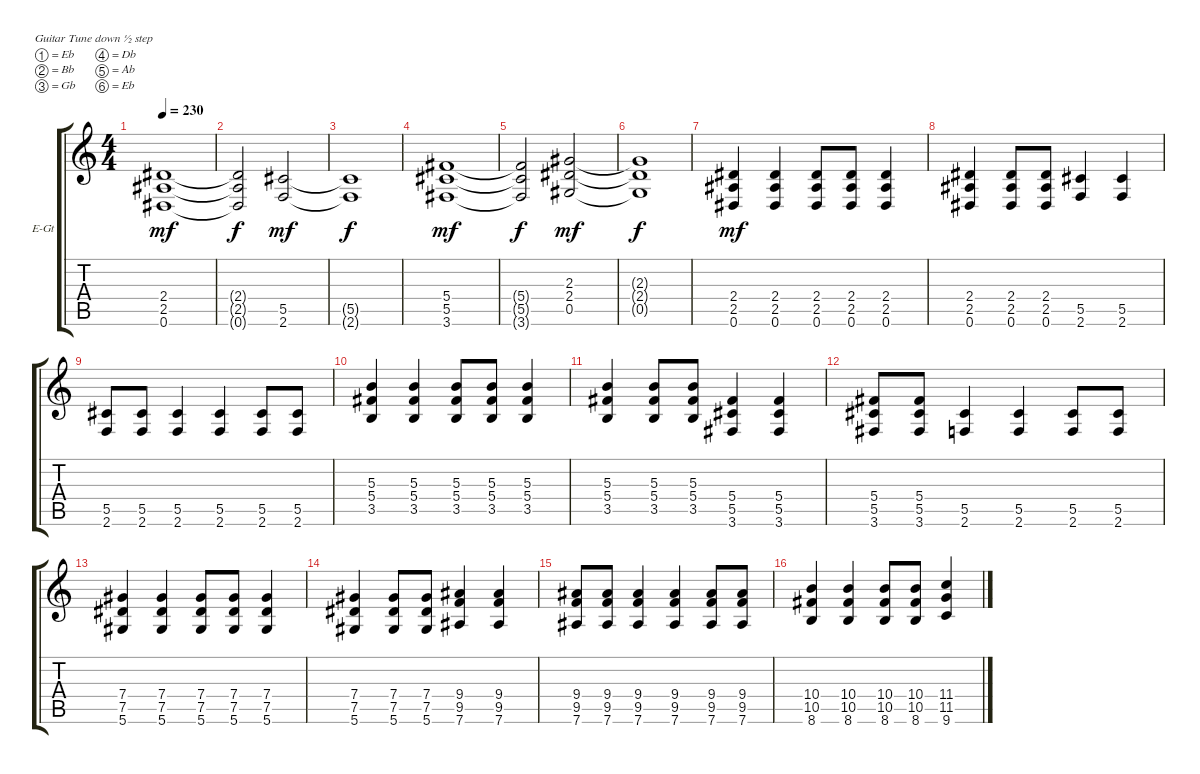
\bracketExtendMode groupsimilarinstruments
\firstSystemTrackNameOrientation horizontal
\otherSystemsTrackNameOrientation horizontal
\track ("Jonny Rocker" "E-Gt") {instrument distortionguitar}
\staff {score tabs}
\tuning (Eb4 Bb3 Gb3 Db3 Ab2 Eb2)
\ts (4 4)
\tempo 230
\clef g2
\ks c
(2.4 2.5 0.6).1{dy mf} |
(2.4{t} 2.5{t} 0.6{t}).2{dy f} (5.5 2.6).2{dy mf} |
(5.5{t} 2.6{t}).1{dy f} |
(5.4 5.5 3.6).1{dy mf} |
(5.4{t} 5.5{t} 3.6{t}).2{dy f} (2.3 2.4 0.5).2{dy mf} |
(2.3{t} 2.4{t} 0.5{t}).1{dy f} |
(2.4 2.5 0.6).4{dy mf} (2.4 2.5 0.6).4 (2.4 2.5 0.6).8 (2.4 2.5 0.6).8 (2.4 2.5 0.6).4 |
(2.4 2.5 0.6).4 (2.4 2.5 0.6).8 (2.4 2.5 0.6).8 (5.5 2.6).4 (5.5 2.6).4 |
(5.5 2.6).8 (5.5 2.6).8 (5.5 2.6).4 (5.5 2.6).4 (5.5 2.6).8 (5.5 2.6).8 |
(5.3 5.4 3.5).4 (5.3 5.4 3.5).4 (5.3 5.4 3.5).8 (5.3 5.4 3.5).8 (5.3 5.4 3.5).4 |
(5.3 5.4 3.5).4 (5.3 5.4 3.5).8 (5.3 5.4 3.5).8 (5.4 5.5 3.6).4 (5.4 5.5 3.6).4 |
(5.4 5.5 3.6).8 (5.4 5.5 3.6).8 (5.5 2.6).4 (5.5 2.6).4 (5.5 2.6).8 (5.5 2.6).8 |
(7.4 7.5 5.6).4 (7.4 7.5 5.6).4 (7.4 7.5 5.6).8 (7.4 7.5 5.6).8 (7.4 7.5 5.6).4 |
(7.4 7.5 5.6).4 (7.4 7.5 5.6).8 (7.4 7.5 5.6).8 (9.4 9.5 7.6).4 (9.4 9.5 7.6).4 |
(9.4 9.5 7.6).8 (9.4 9.5 7.6).8 (9.4 9.5 7.6).4 (9.4 9.5 7.6).4 (9.4 9.5 7.6).8 (9.4 9.5 7.6).8 |
(10.4 10.5 8.6).4 (10.4 10.5 8.6).4 (10.4 10.5 8.6).8 (10.4 10.5 8.6).8 (11.4 11.5 9.6).4
